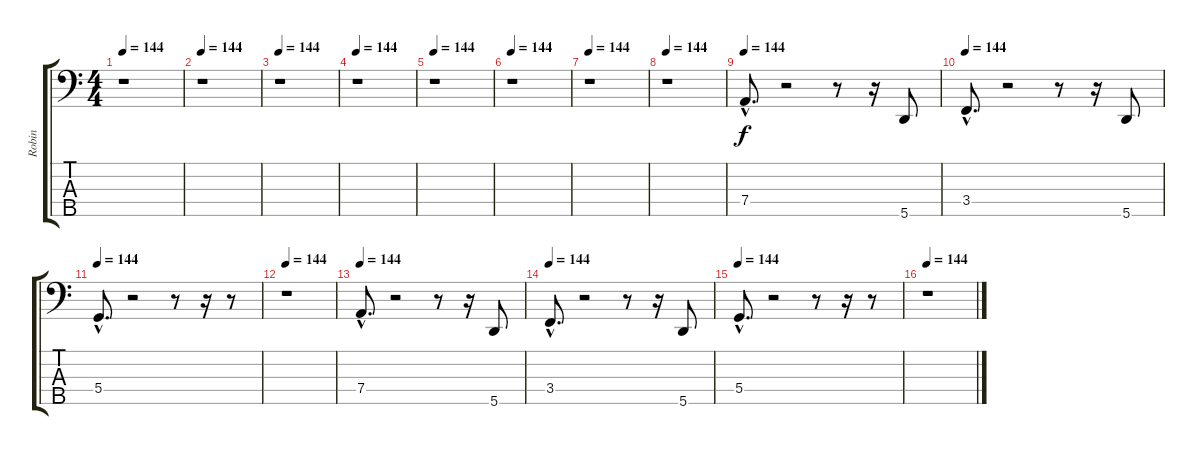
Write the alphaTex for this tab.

\track ("Robin" "Robin") {instrument electricbassfinger}
\staff {score tabs}
\tuning (F2 C2 G1 D1 A0) {hide}
\ts (4 4)
\tempo 144
\clef f4
\ks c
r.1{dy f} |
\tempo 144
r.1 |
\tempo 144
r.1 |
\tempo 144
r.1 |
\tempo 144
r.1 |
\tempo 144
r.1 |
\tempo 144
r.1 |
\tempo 144
r.1 |
\tempo 144
7.4{hac}.8{d} r.2 r.8 r.16 5.5.8 |
\tempo 144
3.4{hac}.8{d} r.2 r.8 r.16 5.5.8 |
\tempo 144
5.4{hac}.8{d} r.2 r.8 r.16 r.8 |
\tempo 144
r.1 |
\tempo 144
7.4{hac}.8{d} r.2 r.8 r.16 5.5.8 |
\tempo 144
3.4{hac}.8{d} r.2 r.8 r.16 5.5.8 |
\tempo 144
5.4{hac}.8{d} r.2 r.8 r.16 r.8 |
\tempo 144
r.1
